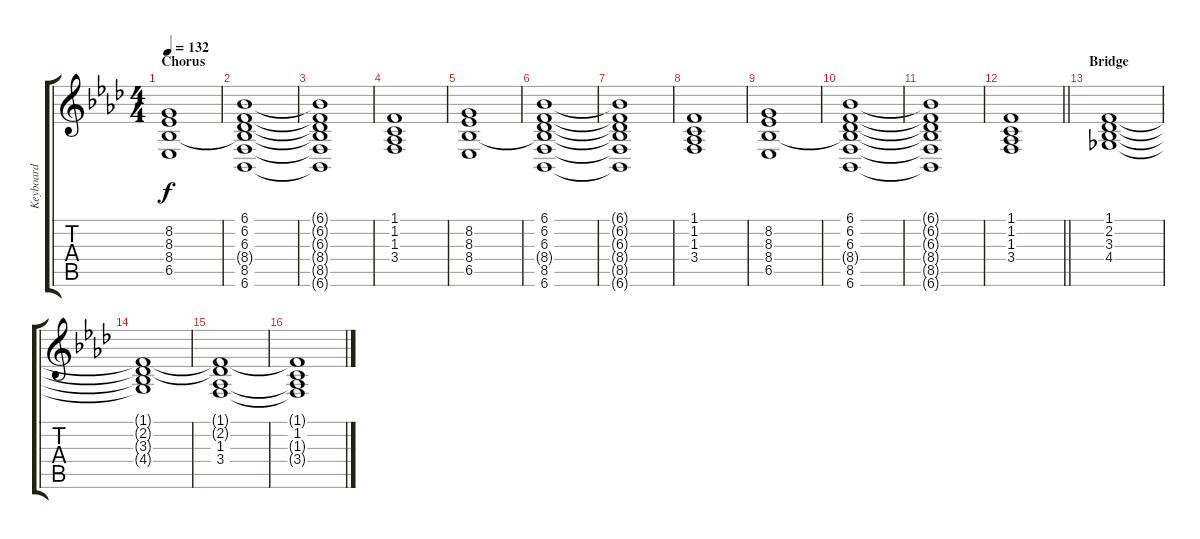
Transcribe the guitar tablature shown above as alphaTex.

\track ("Keyboard" "Keyboard") {instrument pad2warm}
\staff {score tabs}
\tuning (E4 B3 G3 D3 A2 E2) {hide}
\ts (4 4)
\section ("" "Chorus")
\tempo 132
\clef g2
\ks ab
(8.2 8.3 8.4 6.5).1{dy f} |
(6.1 6.2 6.3 8.4{t} 8.5 6.6).1 |
(6.1{t} 6.2{t} 6.3{t} 8.4{t} 8.5{t} 6.6{t}).1 |
(1.1 1.2 1.3 3.4).1 |
(8.2 8.3 8.4 6.5).1 |
(6.1 6.2 6.3 8.4{t} 8.5 6.6).1 |
(6.1{t} 6.2{t} 6.3{t} 8.4{t} 8.5{t} 6.6{t}).1 |
(1.1 1.2 1.3 3.4).1 |
(8.2 8.3 8.4 6.5).1 |
(6.1 6.2 6.3 8.4{t} 8.5 6.6).1 |
(6.1{t} 6.2{t} 6.3{t} 8.4{t} 8.5{t} 6.6{t}).1 |
\barLineRight lightlight
(1.1 1.2 1.3 3.4).1 |
\section ("" "Bridge")
(1.1 2.2 3.3 4.4).1 |
(1.1{t} 2.2{t} 3.3{t} 4.4{t}).1 |
(1.1{t} 2.2{t} 1.3 3.4).1 |
(1.1{t} 1.2 1.3{t} 3.4{t}).1
